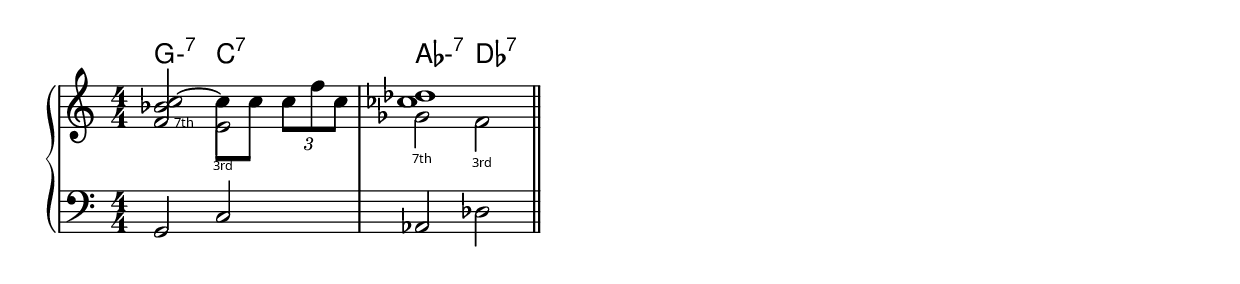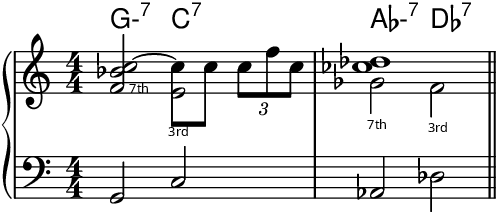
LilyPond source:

\version "2.24.4"
\language "english"
#(ly:set-option 'crop #t)
\include "include/alt.ly"
\include "include/thirds.ly"
\score {
  \midi {
    \tempo 4=120
  }
  \layout {
    \context {
      \Score
      \omit BarNumber
    }
    indent = 0\mm
  }
  \new GrandStaff <<
    \chords {
      \set noChordSymbol = ""
      \set minorChordModifier = \markup { "-" }
      \set midiMaximumVolume = #0 % prevent named chords sounding
      g2:min7 c:7 | af:min7 df:7 |
    }
    \new Staff {
      \key c \major
      \numericTimeSignature
      \time 4/4
      \clef treble {
        \relative {
          \skip \f % spacer to set voice volume
          \override Fingering.staff-padding = #'()
          \set fingeringOrientations = #'(right)
          <f'\seventh bf c~>2
          <<
            { c'8 c8 \tuplet 3/2 {c8 f8 c8} }
            \new Voice { \voiceTwo e,2\third }
          >>
          |
          <<
            { <cf' df>1 }
            \new Voice { \voiceTwo gf2\seventh f\third}
          >>
          \bar "||"
        }
      }
    }
    \new Staff {
      \clef bass {
        \relative {
          \skip \f % spacer to set voice volume
          g,2 c | af df |
          \bar "||"
        }
      }
    }
  >>
}
